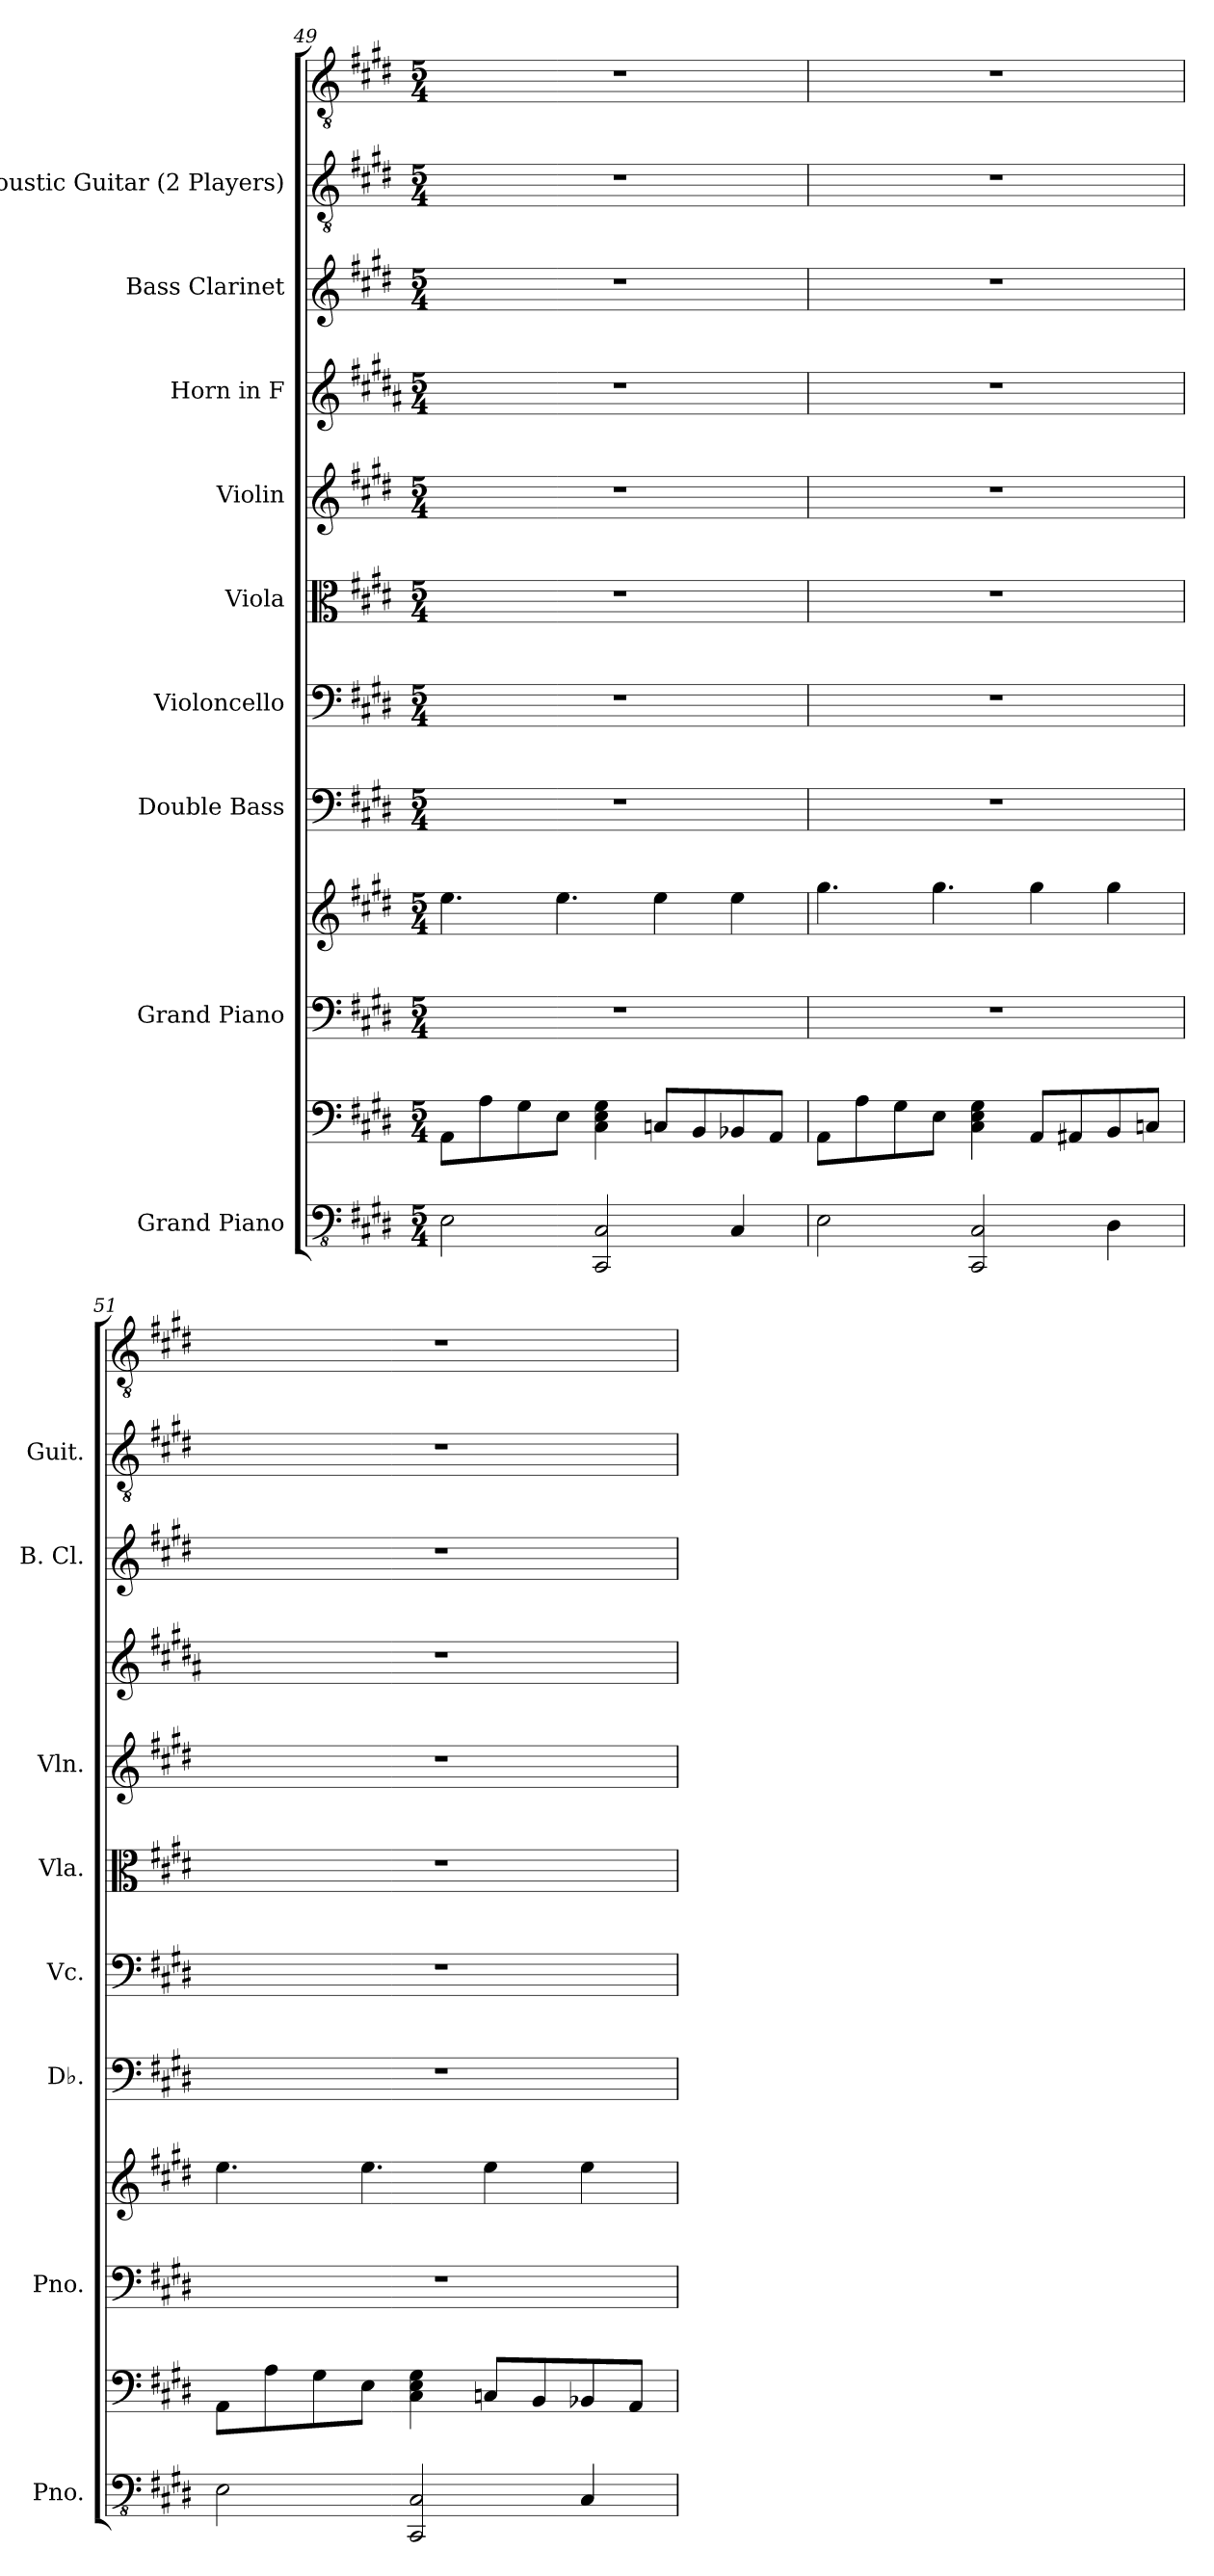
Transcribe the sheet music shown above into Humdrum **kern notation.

**kern	**kern	**kern	**kern	**kern	**kern	**kern	**kern	**kern	**kern	**kern	**kern
*part9	*part9	*part8	*part8	*part7	*part6	*part5	*part4	*part3	*part2	*part1	*part1
*staff12	*staff11	*staff10	*staff9	*staff8	*staff7	*staff6	*staff5	*staff4	*staff3	*staff2	*staff1
*I"Grand Piano	*	*I"Grand Piano	*	*I"Double Bass	*I"Violoncello	*I"Viola	*I"Violin	*I"Horn in F	*I"Bass Clarinet	*I"Acoustic Guitar (2 Players)	*
*I'Pno.	*	*I'Pno.	*	*I'Db.	*I'Vc.	*I'Vla.	*I'Vln.	*	*I'B. Cl.	*I'Guit.	*
!!LO:PB:g=z
*clefFv4	*clefF4	*clefF4	*clefG2	*clefF4	*clefF4	*clefC3	*clefG2	*clefG2	*clefG2	*clefGv2	*clefGv2
*	*	*	*	*ITrd7c12	*	*	*	*ITrd4c7	*ITrd8c14	*	*
*k[f#c#g#d#]	*k[f#c#g#d#]	*k[f#c#g#d#]	*k[f#c#g#d#]	*k[f#c#g#d#]	*k[f#c#g#d#]	*k[f#c#g#d#]	*k[f#c#g#d#]	*k[f#c#g#d#]	*k[f#c#g#d#]	*k[f#c#g#d#]	*k[f#c#g#d#]
*M5/4	*M5/4	*M5/4	*M5/4	*M5/4	*M5/4	*M5/4	*M5/4	*M5/4	*M5/4	*M5/4	*M5/4
=49	=49	=49	=49	=49	=49	=49	=49	=49	=49	=49	=49
2EE\	8AA\L	4%5r	4.ee\	4%5r	4%5r	4%5r	4%5r	4%5r	4%5r	4%5r	4%5r
.	8A\	.	.	.	.	.	.	.	.	.	.
.	8G#\	.	.	.	.	.	.	.	.	.	.
.	8E\J	.	4.ee\	.	.	.	.	.	.	.	.
2CCC#/ 2CC#/	4C#\ 4E\ 4G#\	.	.	.	.	.	.	.	.	.	.
.	8Cn/L	.	4ee\	.	.	.	.	.	.	.	.
.	8BB/	.	.	.	.	.	.	.	.	.	.
4CC#/	8BB-X/	.	4ee\	.	.	.	.	.	.	.	.
.	8AA/J	.	.	.	.	.	.	.	.	.	.
=50	=50	=50	=50	=50	=50	=50	=50	=50	=50	=50	=50
2EE\	8AA\L	4%5r	4.gg#\	4%5r	4%5r	4%5r	4%5r	4%5r	4%5r	4%5r	4%5r
.	8A\	.	.	.	.	.	.	.	.	.	.
.	8G#\	.	.	.	.	.	.	.	.	.	.
.	8E\J	.	4.gg#\	.	.	.	.	.	.	.	.
2CCC#/ 2CC#/	4C#\ 4E\ 4G#\	.	.	.	.	.	.	.	.	.	.
.	8AA/L	.	4gg#\	.	.	.	.	.	.	.	.
.	8AA#X/	.	.	.	.	.	.	.	.	.	.
4DD#\	8BB/	.	4gg#\	.	.	.	.	.	.	.	.
.	8Cn/J	.	.	.	.	.	.	.	.	.	.
=51	=51	=51	=51	=51	=51	=51	=51	=51	=51	=51	=51
2EE\	8AA\L	4%5r	4.ee\	4%5r	4%5r	4%5r	4%5r	4%5r	4%5r	4%5r	4%5r
.	8A\	.	.	.	.	.	.	.	.	.	.
.	8G#\	.	.	.	.	.	.	.	.	.	.
.	8E\J	.	4.ee\	.	.	.	.	.	.	.	.
2CCC#/ 2CC#/	4C#\ 4E\ 4G#\	.	.	.	.	.	.	.	.	.	.
.	8Cn/L	.	4ee\	.	.	.	.	.	.	.	.
.	8BB/	.	.	.	.	.	.	.	.	.	.
4CC#/	8BB-X/	.	4ee\	.	.	.	.	.	.	.	.
.	8AA/J	.	.	.	.	.	.	.	.	.	.
=	=	=	=	=	=	=	=	=	=	=	=
*-	*-	*-	*-	*-	*-	*-	*-	*-	*-	*-	*-
